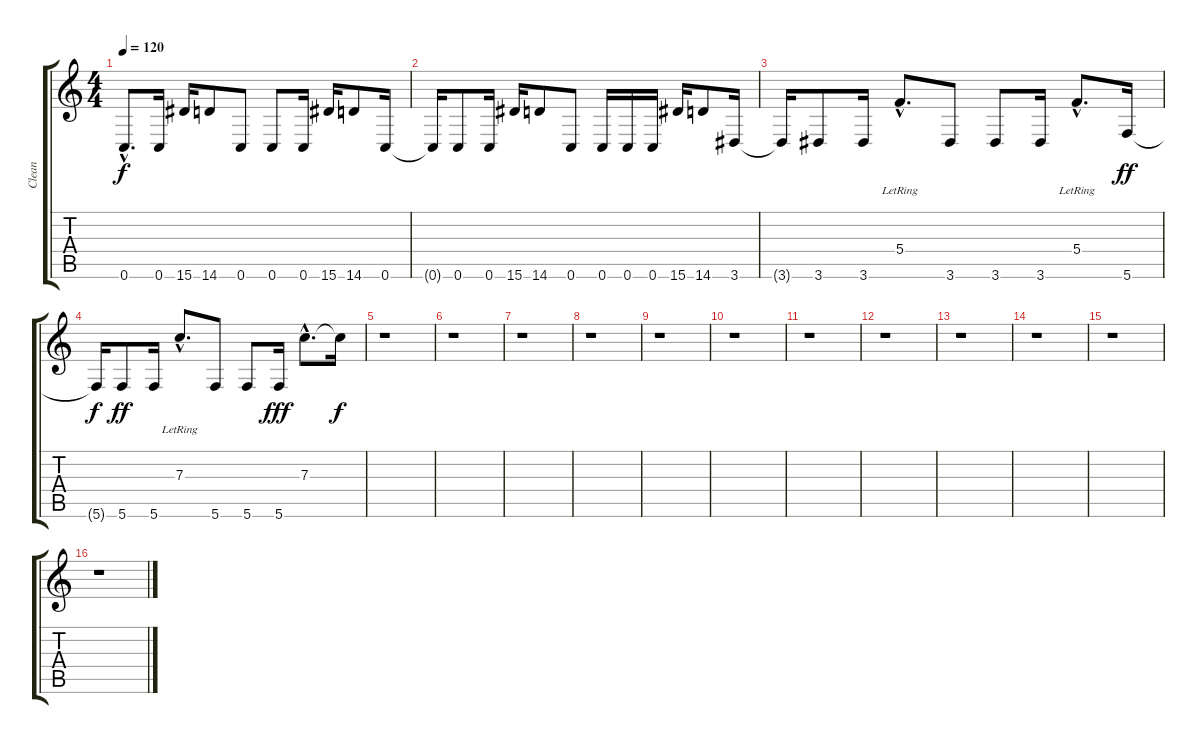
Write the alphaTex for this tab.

\track ("Clean" "Clean") {instrument acousticguitarsteel}
\staff {score tabs}
\tuning (D4 A3 F3 C3 G2 C2) {hide}
\ts (4 4)
\tempo 120
\clef g2
\ks c
0.6{hac}.8{d dy f instrument acousticguitarsteel} 0.6.16 15.6.16 14.6.8 0.6.8 0.6.8 0.6.16 15.6.16 14.6.8 0.6.16 |
0.6{t}.16 0.6.8 0.6.16 15.6.16 14.6.8 0.6.8 0.6.16 0.6.16 0.6.16 15.6.16 14.6.8 3.6.16 |
3.6{t}.16 3.6.8 3.6.16 5.4{hac lr}.8{d} 3.6.8 3.6.8 3.6.16 5.4{hac lr}.8{d} 5.6.16{dy ff} |
5.6{t}.16{dy f} 5.6.8{dy ff} 5.6.16 7.3{hac lr}.8{d} 5.6.8 5.6.8 5.6.16{dy fff} 7.3{hac}.8{d} 7.3{t}.16{dy f} |
r.1 |
r.1 |
r.1 |
r.1 |
r.1 |
r.1 |
r.1 |
r.1 |
r.1 |
r.1 |
r.1 |
r.1
